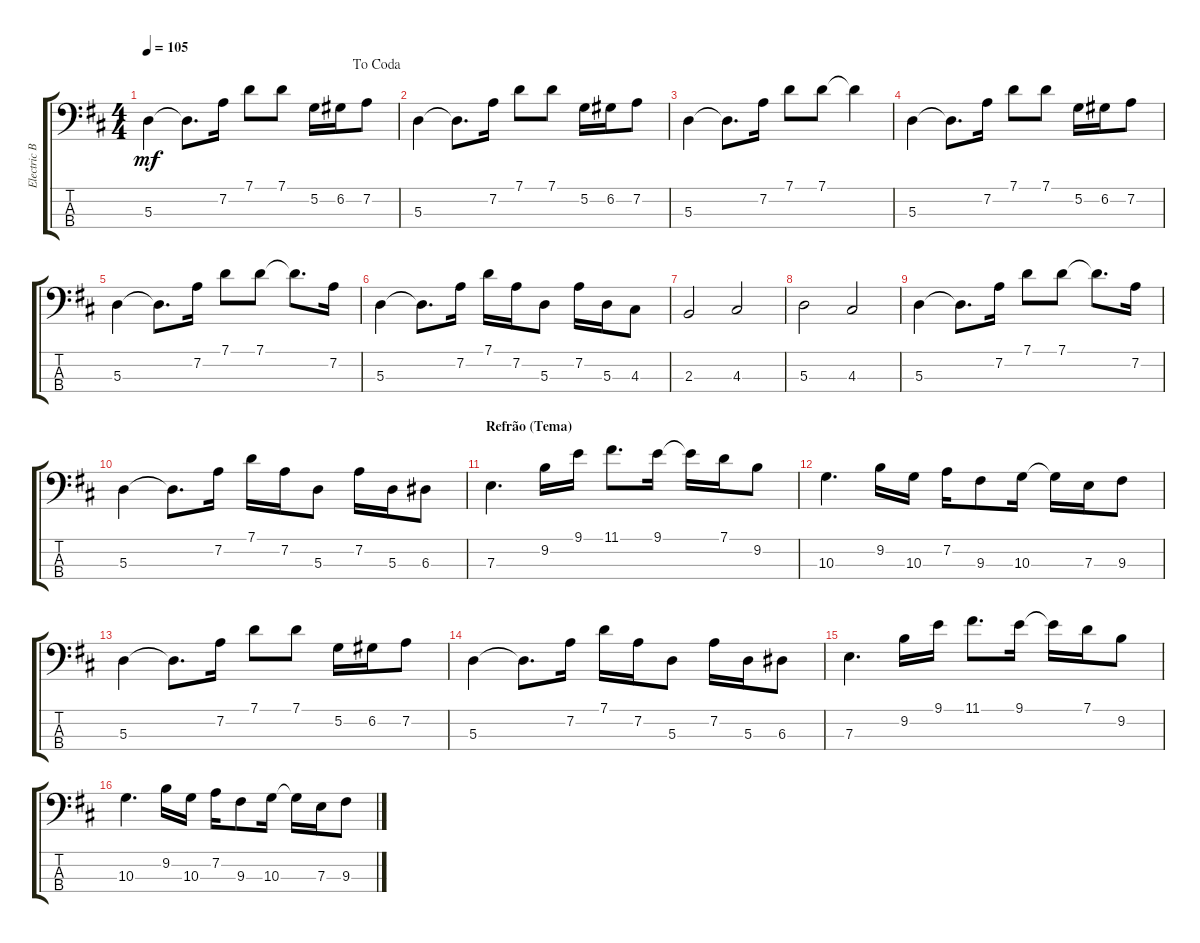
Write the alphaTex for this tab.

\track ("Electric Bass" "Electric B") {instrument electricbassfinger}
\staff {score tabs}
\tuning (G2 D2 A1 E1) {hide}
\ts (4 4)
\jump dacoda
\tempo 105
\clef f4
\ks d
5.3.4{dy mf} 5.3{t}.8{d} 7.2.16 7.1.8 7.1.8 5.2.16 6.2.16 7.2.8 |
5.3.4 5.3{t}.8{d} 7.2.16 7.1.8 7.1.8 5.2.16 6.2.16 7.2.8 |
\section ("" "")
5.3.4 5.3{t}.8{d} 7.2.16 7.1.8 7.1.8 7.1{t}.4 |
5.3.4 5.3{t}.8{d} 7.2.16 7.1.8 7.1.8 5.2.16 6.2.16 7.2.8 |
5.3.4 5.3{t}.8{d} 7.2.16 7.1.8 7.1.8 7.1{t}.8{d} 7.2.16 |
5.3.4 5.3{t}.8{d} 7.2.16 7.1.16 7.2.16 5.3.8 7.2.16 5.3.16 4.3.8 |
2.3.2 4.3.2 |
5.3.2 4.3.2 |
5.3.4 5.3{t}.8{d} 7.2.16 7.1.8 7.1.8 7.1{t}.8{d} 7.2.16 |
5.3.4 5.3{t}.8{d} 7.2.16 7.1.16 7.2.16 5.3.8 7.2.16 5.3.16 6.3.8 |
\section ("" "Refrão (Tema)")
7.3.4{d} 9.2.16 9.1.16 11.1.8{d} 9.1.16 9.1{t}.16 7.1.16 9.2.8 |
10.3.4{d} 9.2.16 10.3.16 7.2.16 9.3.8 10.3.16 10.3{t}.16 7.3.16 9.3.8 |
5.3.4 5.3{t}.8{d} 7.2.16 7.1.8 7.1.8 5.2.16 6.2.16 7.2.8 |
5.3.4 5.3{t}.8{d} 7.2.16 7.1.16 7.2.16 5.3.8 7.2.16 5.3.16 6.3.8 |
7.3.4{d} 9.2.16 9.1.16 11.1.8{d} 9.1.16 9.1{t}.16 7.1.16 9.2.8 |
10.3.4{d} 9.2.16 10.3.16 7.2.16 9.3.8 10.3.16 10.3{t}.16 7.3.16 9.3.8
